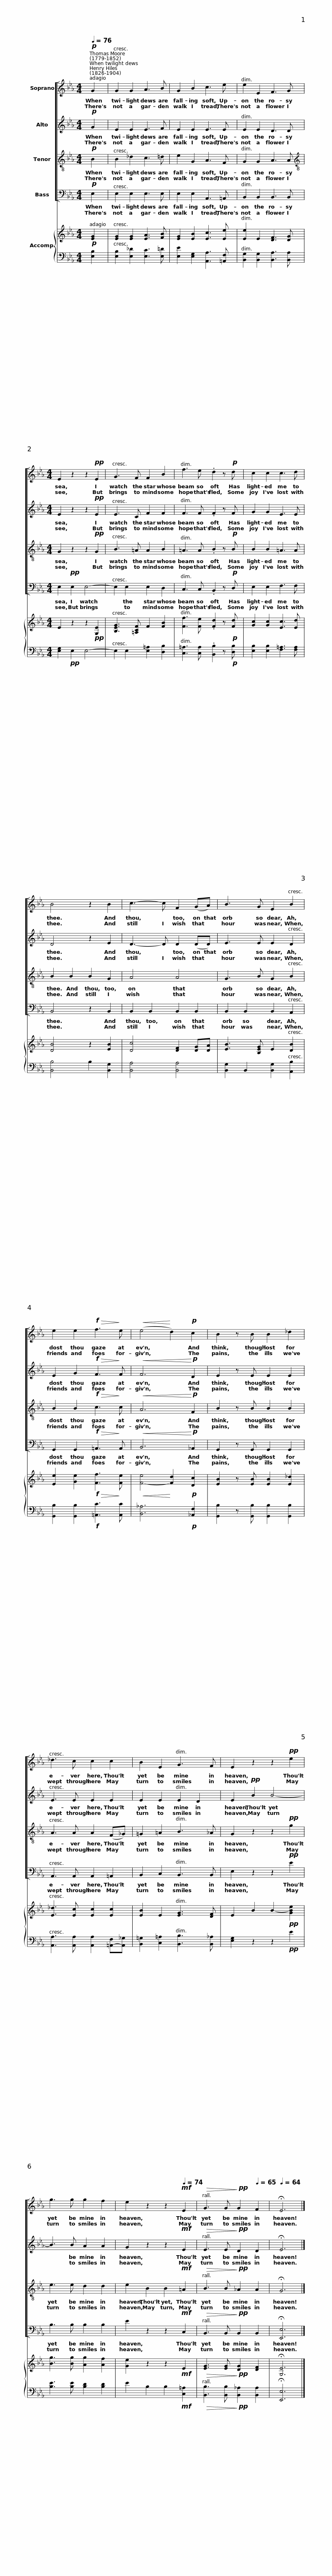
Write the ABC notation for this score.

X:1
%%score [ 1 2 3 4 ] { 5 | 6 }
L:1/8
Q:1/4=76
M:4/4
I:linebreak $
K:Eb
V:1 treble
V:2 treble
V:3 treble-8
V:4 bass
V:5 treble
V:6 bass
V:1
!p! G2 | G2 G2 A3 B | G2 B2 c3 e | e2 E2 F3 G |$[M:4/4] E2 z2 z2!pp! E2 | %5
 G3 F F2 B2 | f3 e .d2 z!p! d | c2 c2 c3 d |$ B4 z2 B2 | c3- c F2 (GA) | %10
 B3 G E2 B2 | e2 e2!f!!>(! f3!>)! e |$!<(! (e4!<)! d2)!p! c2 | B2 z B B2 _d2 | _d3 c c2 c2 |$ %15
 B2 E2 G3 F | E2 z2 z2!pp! e2 | g3 g g2 f2 |$ e2 z2 z2!mf![Q:1/4=74][Q:1/4=74] E2 |[Q:1/4=71][Q:1/4=71]!>(! G3[Q:1/4=69][Q:1/4=69] G!>)![Q:1/4=10]!pp![Q:1/4=67][Q:1/4=67] G2[Q:1/4=65][Q:1/4=65] F2 | %20
[Q:1/4=64][Q:1/4=64] !fermata!E6 |] %21
V:2
!p! G2 | E2 E2 E3 F | E2 E2 E3 E | E2 E2 D3 D |$[M:4/4] E2 z2 z2!pp! E2 | %5
 E3 C F2 F2 | F3 F .F2 z F | G2 G2 E3 E |$ D4 z2 E2 | D3- D D2 (DD) | %10
 E3 E E2 D2 | E2 G2!f!!>(! F3!>)! F |$!<(! F6!<)!!p! D2 | E2 z E E2 E2 | E3 E E2 E2 |$ %15
 E2 E2 E2 D2 | E2!pp! B2 B4- | B3 B A2 A2 |$ G2 z2 z2!mf! E2 |!>(! E3 E!>)!!pp! D2 D2 | %20
 !fermata!E6 |] %21
V:3
!p! B2 | B2 _d2 c3 =d | e2 G2 A3 F | G2 G2 A3 A |$[M:4/4][K:treble-8] G2 z2 z2!pp! G2 | %5
 B3 =A A2 B2 | =A3 A .B2 z!p! B | B2 B2 =A3 A |$ B2 B2 B2 G2 | A4 A4 | %10
 G3 B G2 B2 | B2 B2!f!!>(! c3!>)! c |$!<(! A6!<)!!p! F2 | B2 z B B2 B2 | A3 A A2 (F_G) |$ %15
 =G2 =A2 B3 _A | G2 z2 z2!pp! g2 | e3 e d2 d2 |$ e2 B2 B2!mf! =A2 |!>(! B3 B!>)!!pp! _A2 A2 | %20
 !fermata!G6 |] %21
V:4
!p! E,2 | E,2 E,2 E,3 E, | E,2 E,2 A,,3 =A,, | B,,2 B,,2 B,,3 B,, |$[M:4/4] E,2!pp! E,2 E,4- | %5
 E,2 E,2 E,2 D,2 | C,3 C, .B,,2 z!p! D, | E,2 E,2 F,3 F, |$ B,,4 z2 B,,2 | B,,2 B,,2 B,,2 B,,2 | %10
 B,,2 B,,2 B,,2 A,,2 | G,,2 G,,2!f!!>(! =A,,3!>)! A,, |$!<(! B,,6!<)!!p! _A,,2 | G,,2 z G,, G,,2 G,,2 | A,,3 A,, A,,2 =A,,2 |$ %15
 B,,2 C,2 B,,3 B,, | E,2 z2 z2!pp! E2 | B,3 B, B,2 B,2 |$ E2 z2 z2!mf! C,2 |!>(! B,,3 B,,!>)!!pp! B,,2 B,,2 | %20
 !fermata![E,,E,]6 |] %21
V:5
!p! [EG]2 | [EG]2 [EG]2 [EA]3 [FB] | [EG]2 [EB]2 [Ec]3 [Ee] | [Ee]2 E2 [DF]3 [DG] |$[M:4/4] E2 z2 z2!pp! [G,E]2 | %5
 [B,EG]3 [=A,CF] F2 [FB]2 | [Ff]3 [Fe] .[Fd]2 z!p! [Fd] | [Gc]2 [Gc]2 [Ec]3 [Ed] |$ [DB]4 z2 [EB]2 | [Dc]4 [DF]2 [DG][DA] | %10
 [EB]3 [B,EG] E2 [DB]2 | [Ee]2 [Ge]2!f!!>(! [Ff]3!>)! [Fe] |$!<(! [Fe]4-!<)! [Fd]2!p! [Dc]2 | [EB]2 z [EB] [EB]2 [E_d]2 | [E_d]3 [Ec] [Ec]2 [Ec]2 |$ %15
 [EB]2 E2 [EG]3 [DF] | E2 B2 B2-!pp! [GBe]2 | [Bg]3 [Bg] [Ag]2 [Af]2 |$ [Ge]2 z2 z2!mf! E2 |!>(! [EG]3 [EG]!>)!!pp! [DG]2 [DF]2 | %20
 !fermata![G,E]6 |] %21
V:6
 [E,B,]2 | [E,B,]2 [E,_D]2 [E,C]3 [E,=D] | [E,E]2 [E,G,]2 [A,,A,]3 [=A,,F,] | [B,,G,]2 [B,,G,]2 [B,,A,]3 [B,,A,] |$[M:4/4] [E,G,]2!pp! E,2 E,4- | %5
 E,2 E,2 [E,=A,]2 [D,B,]2 | [C,=A,]3 [C,A,] .[B,,B,]2 z!p! [D,B,] | [E,B,]2 [E,B,]2 [F,=A,]3 [F,A,] |$ [B,,B,]4 B,2 [B,,G,]2 | [B,,A,]4 [B,,A,]4 | %10
 [B,,G,]2 B,,2 [B,,G,]2 [A,,B,]2 | [G,,B,]2 [G,,B,]2!f! [=A,,C]3 [A,,C] |$ [B,,_A,]6!p! [_A,,F,]2 | [G,,B,]2 z [G,,B,] [G,,B,]2 [G,,B,]2 | [A,,A,]3 [A,,A,] [A,,A,]2 [=A,,-F,][A,,_G,] |$ %15
 [B,,=G,]2 [C,=A,]2 [B,,B,]3 [B,,_A,] | [E,G,]2 z2 z2!pp! E2 | [B,E]3 [B,E] [B,D]2 [B,D]2 |$ E2 B,2 B,2!mf! [C,=A,]2 |!>(! [B,,B,]3 [B,,B,]!>)!!pp! [B,,_A,]2 [B,,A,]2 | %20
 !fermata![E,,E,]6 |] %21
